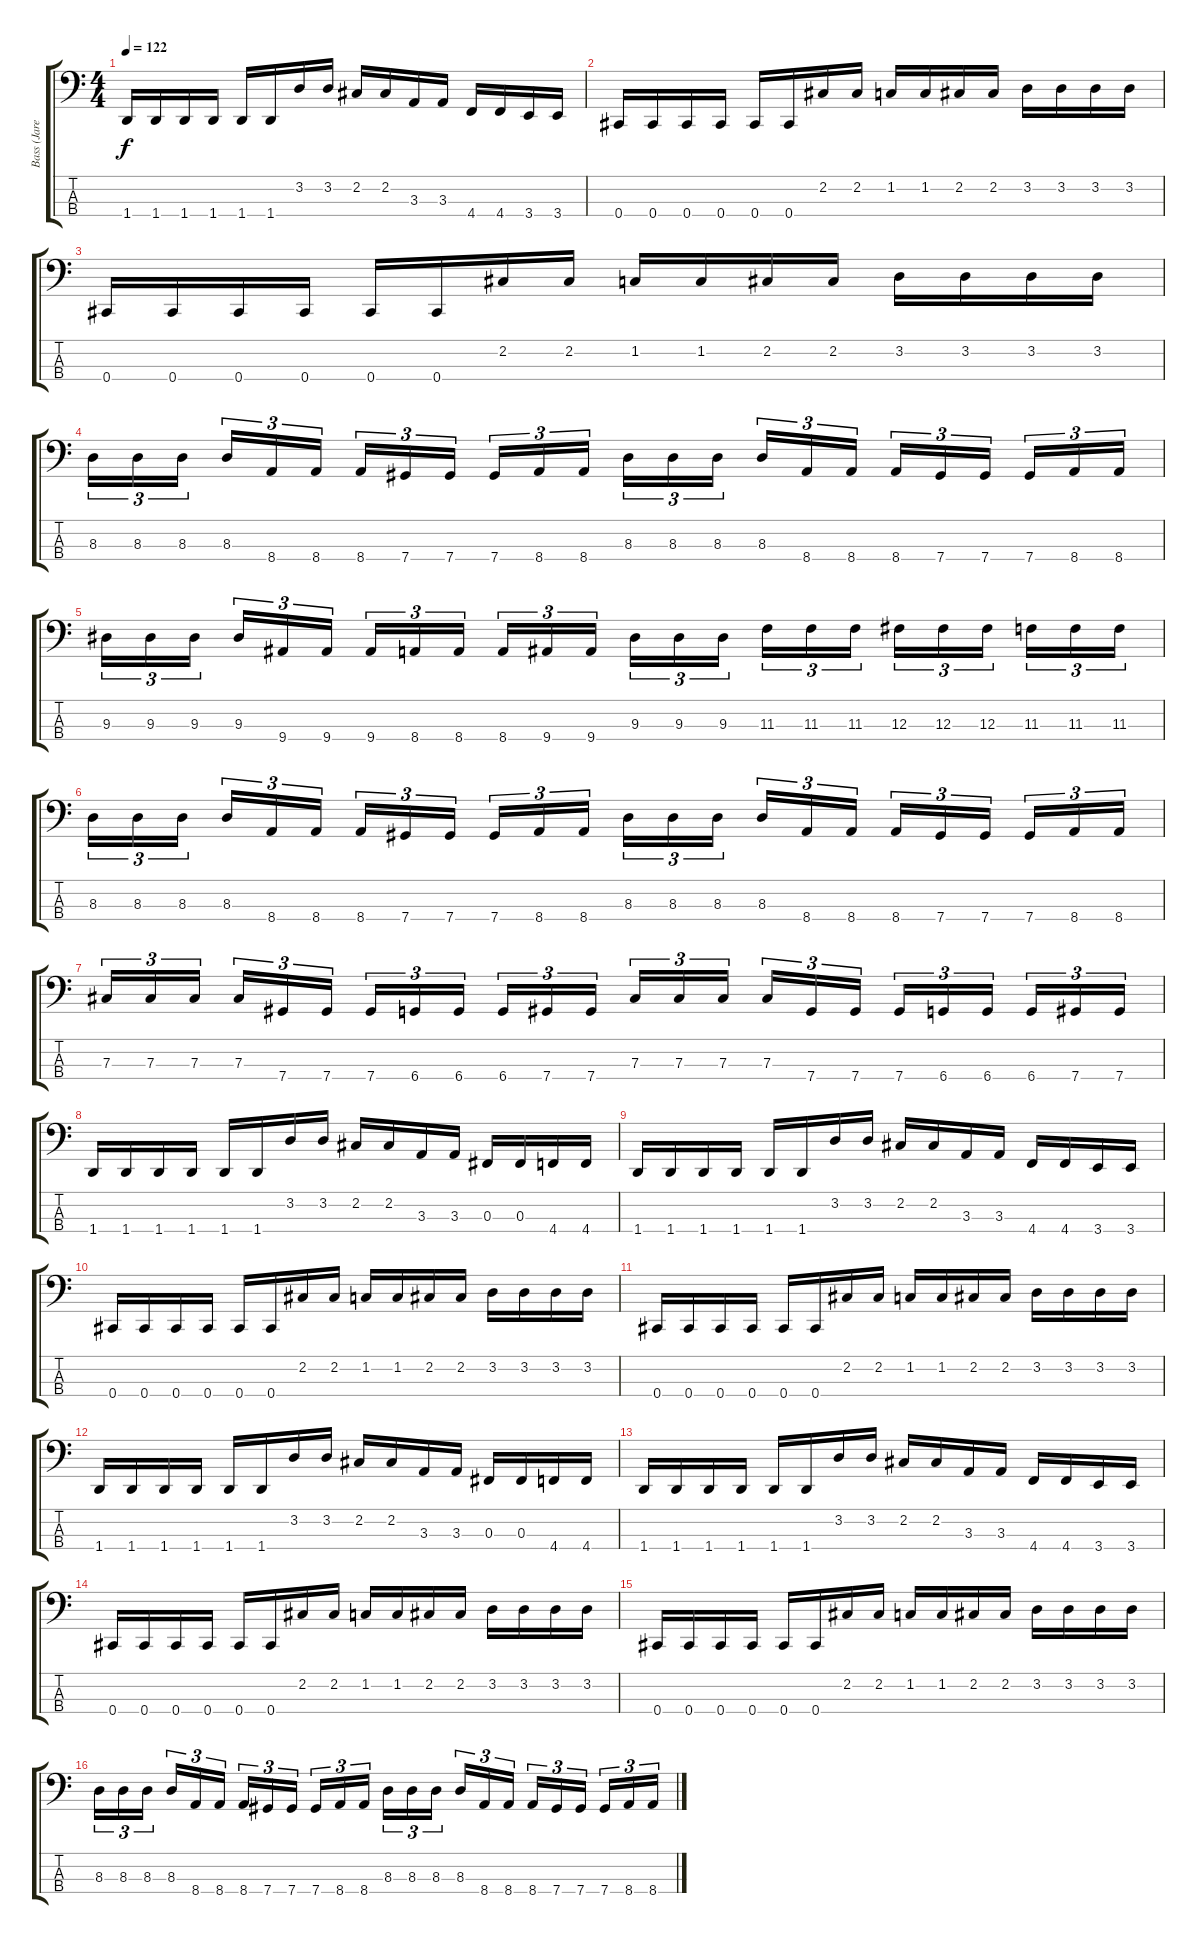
\track ("Bass (Jared Anderson)" "Bass (Jare") {instrument electricbasspick}
\staff {score tabs}
\tuning (E2 B1 Gb1 Db1) {hide}
\ts (4 4)
\tempo 122
\clef f4
\ks c
1.4.16{dy f} 1.4.16 1.4.16 1.4.16 1.4.16 1.4.16 3.2.16 3.2.16 2.2.16 2.2.16 3.3.16 3.3.16 4.4.16 4.4.16 3.4.16 3.4.16 |
0.4.16 0.4.16 0.4.16 0.4.16 0.4.16 0.4.16 2.2.16 2.2.16 1.2.16 1.2.16 2.2.16 2.2.16 3.2.16 3.2.16 3.2.16 3.2.16 |
0.4.16 0.4.16 0.4.16 0.4.16 0.4.16 0.4.16 2.2.16 2.2.16 1.2.16 1.2.16 2.2.16 2.2.16 3.2.16 3.2.16 3.2.16 3.2.16 |
8.3.16{tu (3 2)} 8.3.16{tu (3 2)} 8.3.16{tu (3 2)} 8.3.16{tu (3 2)} 8.4.16{tu (3 2)} 8.4.16{tu (3 2)} 8.4.16{tu (3 2)} 7.4.16{tu (3 2)} 7.4.16{tu (3 2)} 7.4.16{tu (3 2)} 8.4.16{tu (3 2)} 8.4.16{tu (3 2)} 8.3.16{tu (3 2)} 8.3.16{tu (3 2)} 8.3.16{tu (3 2)} 8.3.16{tu (3 2)} 8.4.16{tu (3 2)} 8.4.16{tu (3 2)} 8.4.16{tu (3 2)} 7.4.16{tu (3 2)} 7.4.16{tu (3 2)} 7.4.16{tu (3 2)} 8.4.16{tu (3 2)} 8.4.16{tu (3 2)} |
9.3.16{tu (3 2)} 9.3.16{tu (3 2)} 9.3.16{tu (3 2)} 9.3.16{tu (3 2)} 9.4.16{tu (3 2)} 9.4.16{tu (3 2)} 9.4.16{tu (3 2)} 8.4.16{tu (3 2)} 8.4.16{tu (3 2)} 8.4.16{tu (3 2)} 9.4.16{tu (3 2)} 9.4.16{tu (3 2)} 9.3.16{tu (3 2)} 9.3.16{tu (3 2)} 9.3.16{tu (3 2)} 11.3.16{tu (3 2)} 11.3.16{tu (3 2)} 11.3.16{tu (3 2)} 12.3.16{tu (3 2)} 12.3.16{tu (3 2)} 12.3.16{tu (3 2)} 11.3.16{tu (3 2)} 11.3.16{tu (3 2)} 11.3.16{tu (3 2)} |
8.3.16{tu (3 2)} 8.3.16{tu (3 2)} 8.3.16{tu (3 2)} 8.3.16{tu (3 2)} 8.4.16{tu (3 2)} 8.4.16{tu (3 2)} 8.4.16{tu (3 2)} 7.4.16{tu (3 2)} 7.4.16{tu (3 2)} 7.4.16{tu (3 2)} 8.4.16{tu (3 2)} 8.4.16{tu (3 2)} 8.3.16{tu (3 2)} 8.3.16{tu (3 2)} 8.3.16{tu (3 2)} 8.3.16{tu (3 2)} 8.4.16{tu (3 2)} 8.4.16{tu (3 2)} 8.4.16{tu (3 2)} 7.4.16{tu (3 2)} 7.4.16{tu (3 2)} 7.4.16{tu (3 2)} 8.4.16{tu (3 2)} 8.4.16{tu (3 2)} |
7.3.16{tu (3 2)} 7.3.16{tu (3 2)} 7.3.16{tu (3 2)} 7.3.16{tu (3 2)} 7.4.16{tu (3 2)} 7.4.16{tu (3 2)} 7.4.16{tu (3 2)} 6.4.16{tu (3 2)} 6.4.16{tu (3 2)} 6.4.16{tu (3 2)} 7.4.16{tu (3 2)} 7.4.16{tu (3 2)} 7.3.16{tu (3 2)} 7.3.16{tu (3 2)} 7.3.16{tu (3 2)} 7.3.16{tu (3 2)} 7.4.16{tu (3 2)} 7.4.16{tu (3 2)} 7.4.16{tu (3 2)} 6.4.16{tu (3 2)} 6.4.16{tu (3 2)} 6.4.16{tu (3 2)} 7.4.16{tu (3 2)} 7.4.16{tu (3 2)} |
1.4.16 1.4.16 1.4.16 1.4.16 1.4.16 1.4.16 3.2.16 3.2.16 2.2.16 2.2.16 3.3.16 3.3.16 0.3.16 0.3.16 4.4.16 4.4.16 |
1.4.16 1.4.16 1.4.16 1.4.16 1.4.16 1.4.16 3.2.16 3.2.16 2.2.16 2.2.16 3.3.16 3.3.16 4.4.16 4.4.16 3.4.16 3.4.16 |
0.4.16 0.4.16 0.4.16 0.4.16 0.4.16 0.4.16 2.2.16 2.2.16 1.2.16 1.2.16 2.2.16 2.2.16 3.2.16 3.2.16 3.2.16 3.2.16 |
0.4.16 0.4.16 0.4.16 0.4.16 0.4.16 0.4.16 2.2.16 2.2.16 1.2.16 1.2.16 2.2.16 2.2.16 3.2.16 3.2.16 3.2.16 3.2.16 |
1.4.16 1.4.16 1.4.16 1.4.16 1.4.16 1.4.16 3.2.16 3.2.16 2.2.16 2.2.16 3.3.16 3.3.16 0.3.16 0.3.16 4.4.16 4.4.16 |
1.4.16 1.4.16 1.4.16 1.4.16 1.4.16 1.4.16 3.2.16 3.2.16 2.2.16 2.2.16 3.3.16 3.3.16 4.4.16 4.4.16 3.4.16 3.4.16 |
0.4.16 0.4.16 0.4.16 0.4.16 0.4.16 0.4.16 2.2.16 2.2.16 1.2.16 1.2.16 2.2.16 2.2.16 3.2.16 3.2.16 3.2.16 3.2.16 |
0.4.16 0.4.16 0.4.16 0.4.16 0.4.16 0.4.16 2.2.16 2.2.16 1.2.16 1.2.16 2.2.16 2.2.16 3.2.16 3.2.16 3.2.16 3.2.16 |
8.3.16{tu (3 2)} 8.3.16{tu (3 2)} 8.3.16{tu (3 2)} 8.3.16{tu (3 2)} 8.4.16{tu (3 2)} 8.4.16{tu (3 2)} 8.4.16{tu (3 2)} 7.4.16{tu (3 2)} 7.4.16{tu (3 2)} 7.4.16{tu (3 2)} 8.4.16{tu (3 2)} 8.4.16{tu (3 2)} 8.3.16{tu (3 2)} 8.3.16{tu (3 2)} 8.3.16{tu (3 2)} 8.3.16{tu (3 2)} 8.4.16{tu (3 2)} 8.4.16{tu (3 2)} 8.4.16{tu (3 2)} 7.4.16{tu (3 2)} 7.4.16{tu (3 2)} 7.4.16{tu (3 2)} 8.4.16{tu (3 2)} 8.4.16{tu (3 2)}
